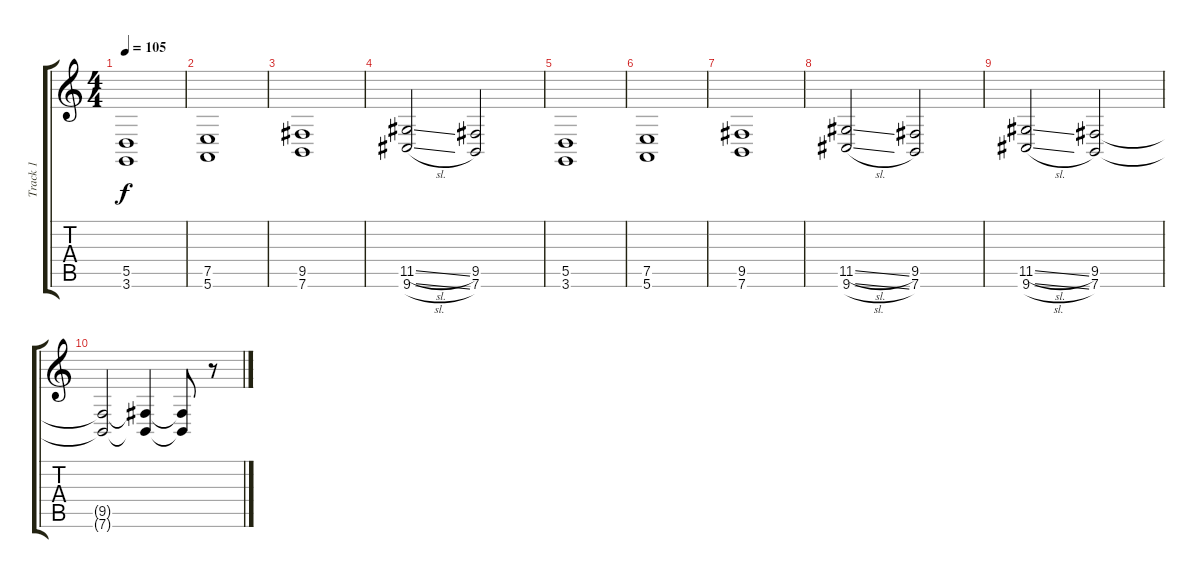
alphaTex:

\track ("Track 1" "Track 1") {instrument drawbarorgan}
\staff {score tabs}
\tuning (E4 B3 G3 D3 A2 E2) {hide}
\ts (4 4)
\tempo 105
\clef g2
\ks c
(5.5 3.6).1{dy f} |
(7.5 5.6).1 |
(9.5 7.6).1 |
(11.5{sl} 9.6{sl}).2 (9.5 7.6).2 |
(5.5 3.6).1 |
(7.5 5.6).1 |
(9.5 7.6).1 |
(11.5{sl} 9.6{sl}).2 (9.5 7.6).2 |
(11.5{sl} 9.6{sl}).2 (9.5 7.6).2 |
(9.5{t} 7.6{t}).2 (9.5{t} 7.6{t}).4 (9.5{t} 7.6{t}).8 r.8
